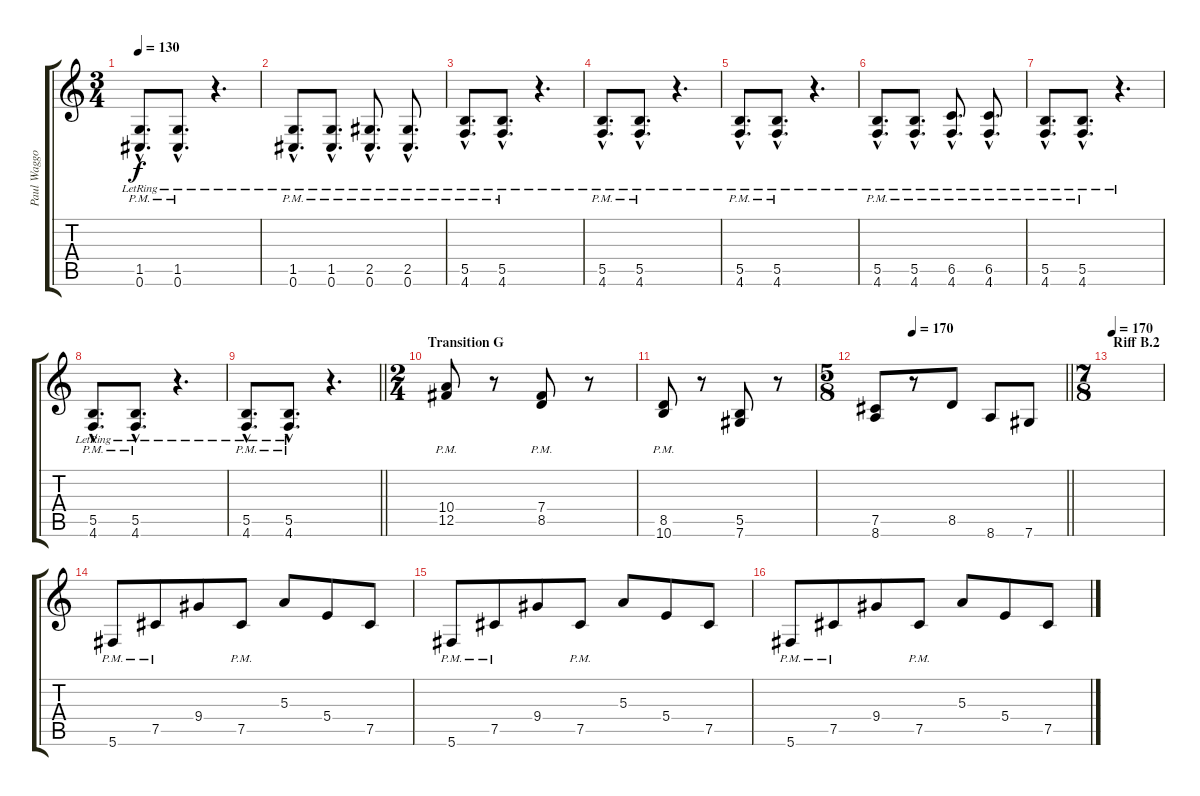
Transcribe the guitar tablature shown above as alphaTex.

\track ("Paul Waggoner" "Paul Waggo") {instrument distortionguitar}
\staff {score tabs}
\tuning (Db4 Ab3 E3 B2 Gb2 Db2) {hide}
\ts (3 4)
\tempo 130
\clef g2
\ks c
(1.5{hac pm lr} 0.6{hac pm lr}).8{d dy f} (1.5{hac pm lr} 0.6{hac pm lr}).8{d} r.4{d} |
(1.5{hac pm lr} 0.6{hac pm lr}).8{d} (1.5{hac pm lr} 0.6{hac pm lr}).8{d} (2.5{hac pm lr} 0.6{hac pm lr}).8{d} (2.5{hac pm lr} 0.6{hac pm lr}).8{d} |
(5.5{hac pm lr} 4.6{hac pm lr}).8{d} (5.5{hac pm lr} 4.6{hac pm lr}).8{d} r.4{d} |
(5.5{hac pm lr} 4.6{hac pm lr}).8{d} (5.5{hac pm lr} 4.6{hac pm lr}).8{d} r.4{d} |
(5.5{hac pm lr} 4.6{hac pm lr}).8{d} (5.5{hac pm lr} 4.6{hac pm lr}).8{d} r.4{d} |
(5.5{hac pm lr} 4.6{hac pm lr}).8{d} (5.5{hac pm lr} 4.6{hac pm lr}).8{d} (6.5{hac pm lr} 4.6{hac pm lr}).8{d} (6.5{hac pm lr} 4.6{hac pm lr}).8{d} |
(5.5{hac pm lr} 4.6{hac pm lr}).8{d} (5.5{hac pm lr} 4.6{hac pm lr}).8{d} r.4{d} |
(5.5{hac pm lr} 4.6{hac pm lr}).8{d} (5.5{hac pm lr} 4.6{hac pm lr}).8{d} r.4{d} |
\barLineRight lightlight
(5.5{hac pm lr} 4.6{hac pm lr}).8{d} (5.5{hac pm lr} 4.6{hac pm lr}).8{d} r.4{d} |
\ts (2 4)
\section ("" "Transition G")
(10.4{pm} 12.5).8 r.8 (7.4{pm} 8.5{pm}).8 r.8 |
(8.5{pm} 10.6{pm}).8 r.8 (5.5 7.6).8 r.8 |
\ts (5 8)
\tempo (170 0.2)
\barLineRight lightlight
(7.5 8.6).8 r.8 8.5.8 8.6.8 7.6.8 |
\ts (7 8)
\section ("" "Riff B.2")
\tempo 170
|
5.6{pm}.8 7.5{pm}.8 9.4.8 7.5{pm}.8 5.3.8 5.4.8 7.5.8 |
5.6{pm}.8 7.5{pm}.8 9.4.8 7.5{pm}.8 5.3.8 5.4.8 7.5.8 |
5.6{pm}.8 7.5{pm}.8 9.4.8 7.5{pm}.8 5.3.8 5.4.8 7.5.8
